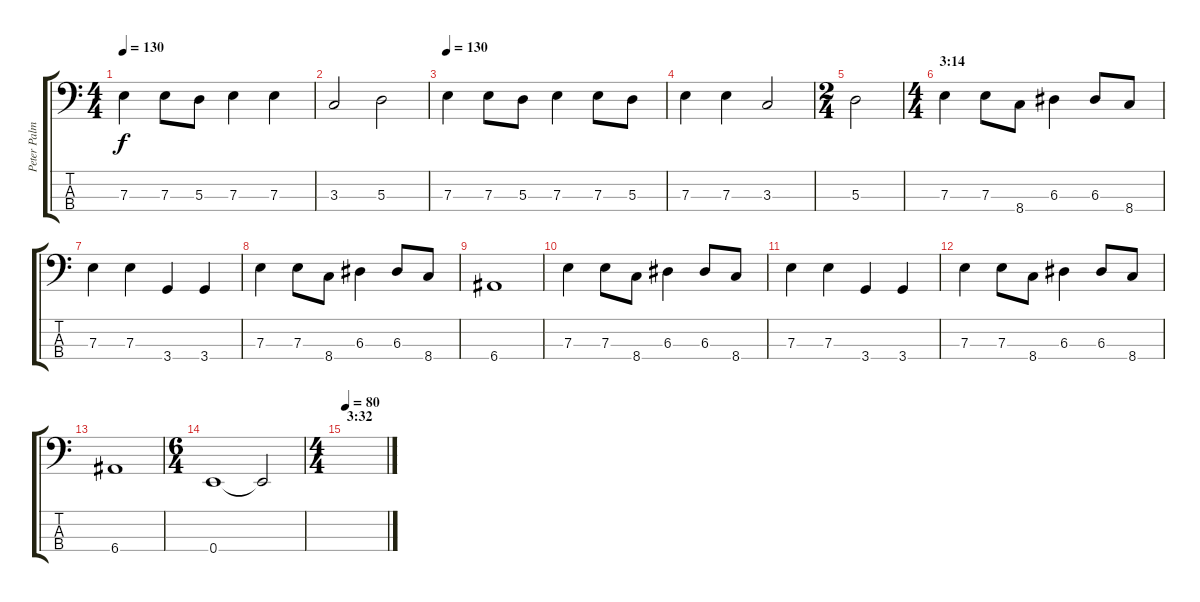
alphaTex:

\track ("Peter Palmdahl" "Peter Palm") {instrument electricbasspick}
\staff {score tabs}
\tuning (G2 D2 A1 E1) {hide}
\ts (4 4)
\tempo 130
\clef f4
\ks c
7.3.4{dy f} 7.3.8 5.3.8 7.3.4 7.3.4 |
3.3.2 5.3.2 |
\tempo 130
7.3.4 7.3.8 5.3.8 7.3.4 7.3.8 5.3.8 |
7.3.4 7.3.4 3.3.2 |
\ts (2 4)
5.3.2 |
\ts (4 4)
\section ("" "3:14")
7.3.4 7.3.8 8.4.8 6.3.4 6.3.8 8.4.8 |
7.3.4 7.3.4 3.4.4 3.4.4 |
7.3.4 7.3.8 8.4.8 6.3.4 6.3.8 8.4.8 |
6.4.1 |
7.3.4 7.3.8 8.4.8 6.3.4 6.3.8 8.4.8 |
7.3.4 7.3.4 3.4.4 3.4.4 |
7.3.4 7.3.8 8.4.8 6.3.4 6.3.8 8.4.8 |
6.4.1 |
\ts (6 4)
0.4.1 0.4{t}.2 |
\ts (4 4)
\section ("" "3:32")
\tempo 80
